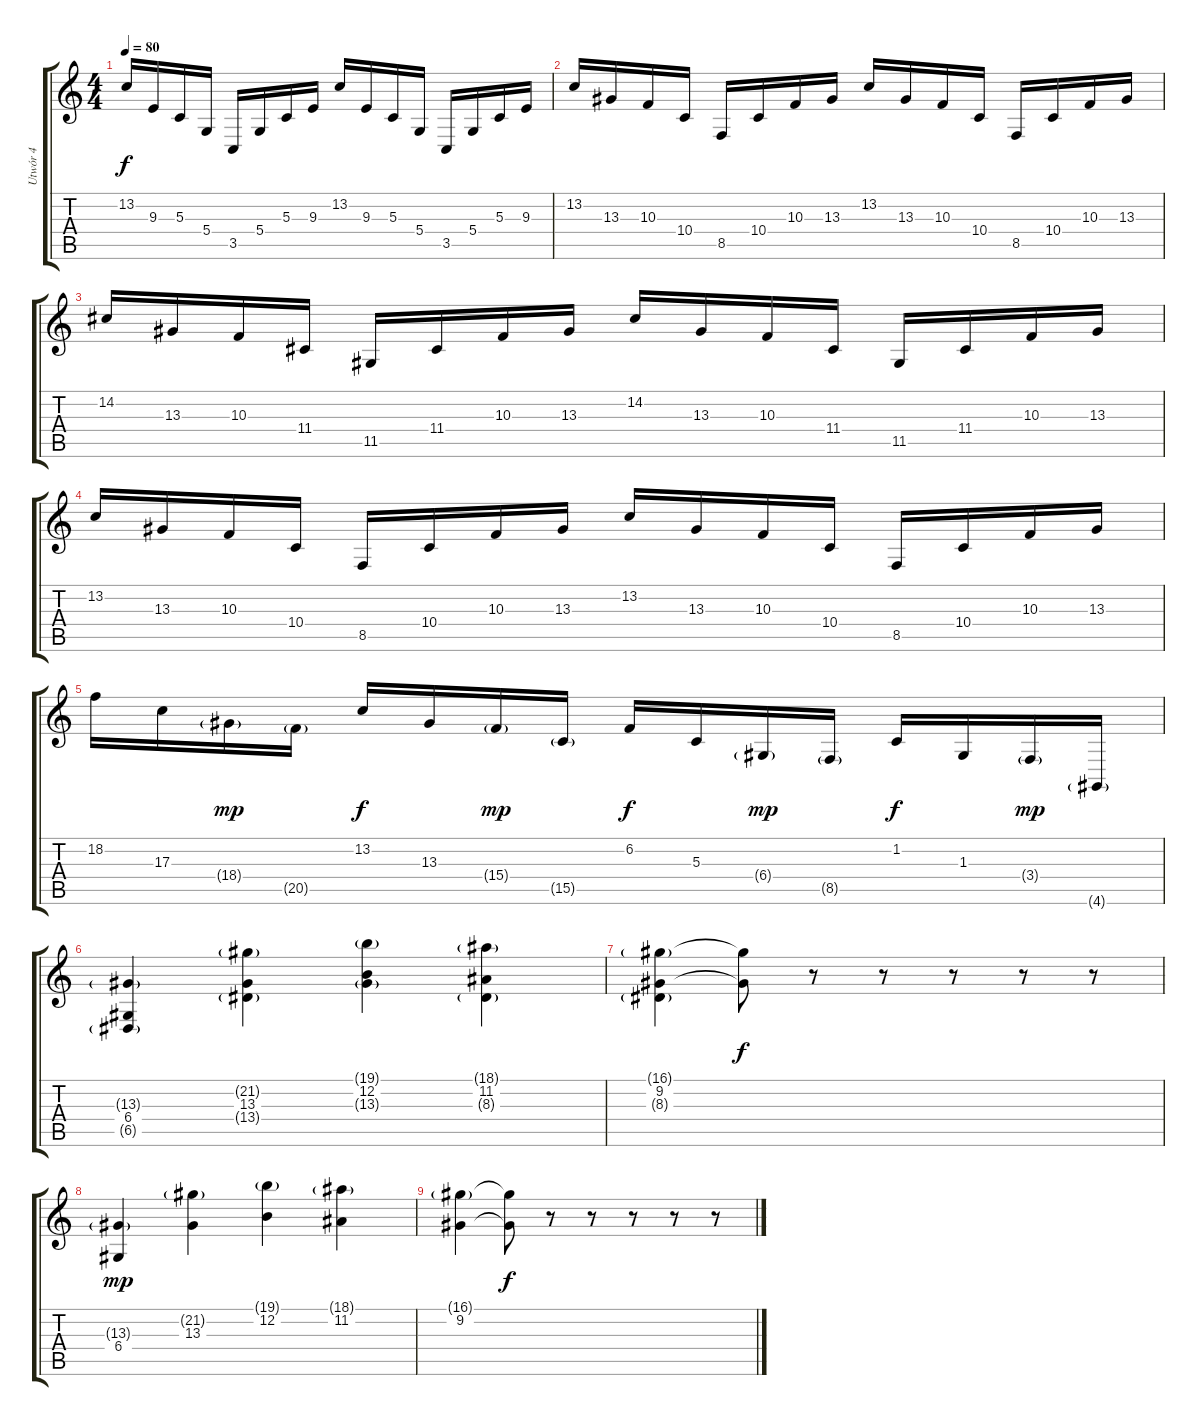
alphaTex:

\track ("Utwór 4" "Utwór 4") {instrument stringensemble1}
\staff {score tabs}
\tuning (E4 B3 G3 D3 A2 E2) {hide}
\ts (4 4)
\tempo 80
\clef g2
\ks c
13.2.16{dy f} 9.3.16 5.3.16 5.4.16 3.5.16 5.4.16 5.3.16 9.3.16 13.2.16 9.3.16 5.3.16 5.4.16 3.5.16 5.4.16 5.3.16 9.3.16 |
13.2.16 13.3.16 10.3.16 10.4.16 8.5.16 10.4.16 10.3.16 13.3.16 13.2.16 13.3.16 10.3.16 10.4.16 8.5.16 10.4.16 10.3.16 13.3.16 |
14.2.16 13.3.16 10.3.16 11.4.16 11.5.16 11.4.16 10.3.16 13.3.16 14.2.16 13.3.16 10.3.16 11.4.16 11.5.16 11.4.16 10.3.16 13.3.16 |
13.2.16 13.3.16 10.3.16 10.4.16 8.5.16 10.4.16 10.3.16 13.3.16 13.2.16 13.3.16 10.3.16 10.4.16 8.5.16 10.4.16 10.3.16 13.3.16 |
18.2.16 17.3.16 18.4{g}.16{dy mp} 20.5{g}.16 13.2.16{dy f} 13.3.16 15.4{g}.16{dy mp} 15.5{g}.16 6.2.16{dy f} 5.3.16 6.4{g}.16{dy mp} 8.5{g}.16 1.2.16{dy f} 1.3.16 3.4{g}.16{dy mp} 4.6{g}.16 |
(13.3{g} 6.4 6.5{g}).4 (21.2{g} 13.3 13.4{g}).4 (19.1{g} 12.2 13.3{g}).4 (18.1{g} 11.2 8.3{g}).4 |
(16.1{g} 9.2 8.3{g}).4 (16.1{t} 9.2{t}).8{dy f} r.8 r.8 r.8 r.8 r.8 |
(13.3{g} 6.4).4{dy mp} (21.2{g} 13.3).4 (19.1{g} 12.2).4 (18.1{g} 11.2).4 |
(16.1{g} 9.2).4 (16.1{t} 9.2{t}).8{dy f} r.8 r.8 r.8 r.8 r.8
